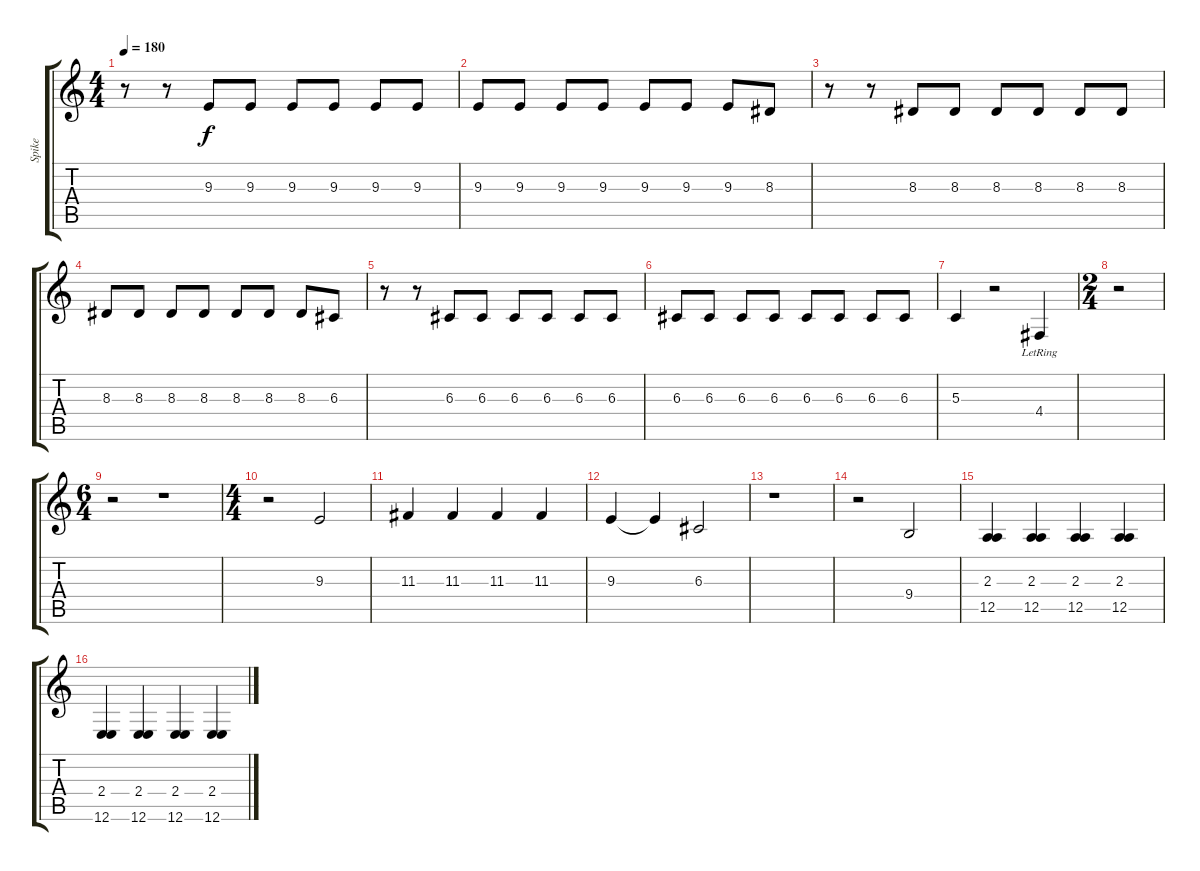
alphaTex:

\track ("Spike" "Spike") {instrument lead2sawtooth}
\staff {score tabs}
\tuning (E4 B3 G3 D3 A2 E2) {hide}
\ts (4 4)
\tempo 180
\clef g2
\ks c
r.8{dy f} r.8 9.3.8 9.3.8 9.3.8 9.3.8 9.3.8 9.3.8 |
9.3.8 9.3.8 9.3.8 9.3.8 9.3.8 9.3.8 9.3.8 8.3.8 |
r.8 r.8 8.3.8 8.3.8 8.3.8 8.3.8 8.3.8 8.3.8 |
8.3.8 8.3.8 8.3.8 8.3.8 8.3.8 8.3.8 8.3.8 6.3.8 |
r.8 r.8 6.3.8 6.3.8 6.3.8 6.3.8 6.3.8 6.3.8 |
6.3.8 6.3.8 6.3.8 6.3.8 6.3.8 6.3.8 6.3.8 6.3.8 |
5.3.4 r.2 4.4{lr}.4 |
\ts (2 4)
r.2 |
\ts (6 4)
r.2 r.1 |
\ts (4 4)
r.2 9.3.2 |
11.3.4 11.3.4 11.3.4 11.3.4 |
9.3.4 9.3{t}.4 6.3.2 |
r.1 |
r.2 9.4.2 |
(2.3 12.5).4 (2.3 12.5).4 (2.3 12.5).4 (2.3 12.5).4 |
(2.4 12.6).4 (2.4 12.6).4 (2.4 12.6).4 (2.4 12.6).4
